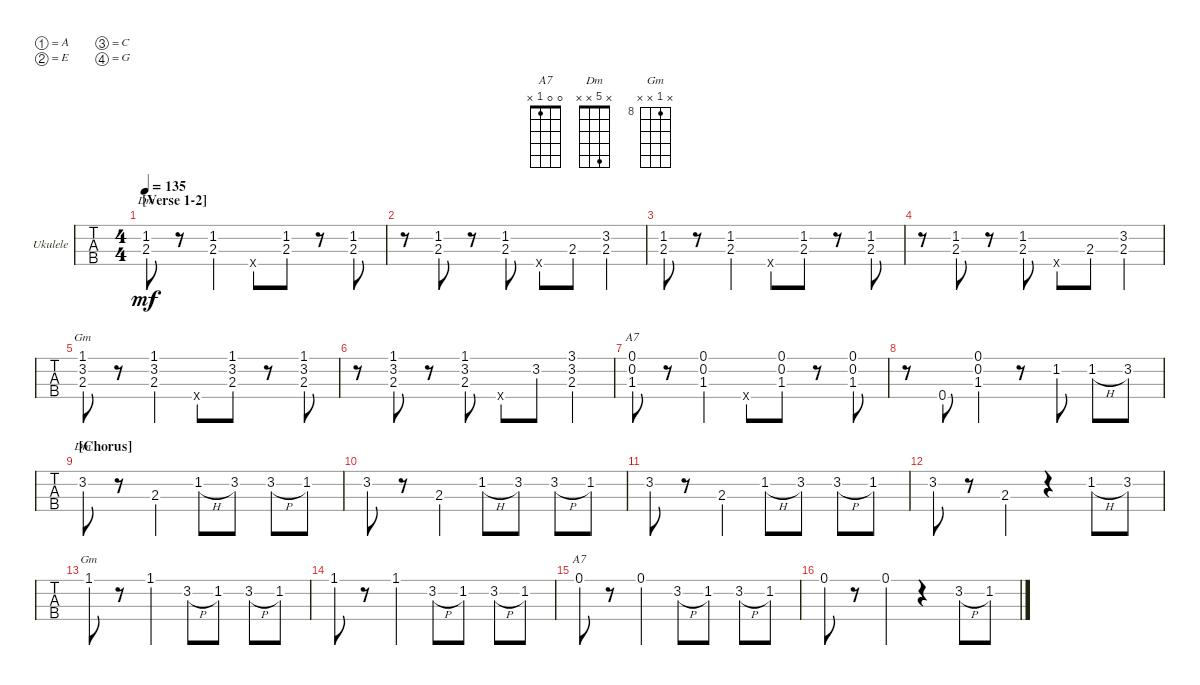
\bracketExtendMode groupsimilarinstruments
\firstSystemTrackNameOrientation horizontal
\otherSystemsTrackNameOrientation horizontal
\track ("music.kaminari.info" "Ukulele") {instrument shamisen}
\staff {tabs}
\tuning (A4 E4 C4 G4)
\chord ("A7" x 7 x x) {firstfret 7}
\chord ("Dm" x 1 2 x)
\chord ("Gm" 1 3 2 x)
\chord ("A7" 0 0 1 x)
\chord ("Dm" x 5 x x)
\chord ("Gm" x 8 x x) {firstfret 8}
\ts (4 4)
\section ("" "[Verse 1-2]")
\tempo 135
\clef g2
\ks dminor
(2.3 1.2).8{ch "Dm" dy mf} r.8 (2.3 1.2).4 0.4{x}.8 (2.3 1.2).8 r.8 (2.3 1.2).8 |
r.8 (2.3 1.2).8 r.8 (2.3 1.2).8 0.4{x}.8 2.3.8 (2.3 3.2).4 |
(2.3 1.2).8 r.8 (2.3 1.2).4 0.4{x}.8 (2.3 1.2).8 r.8 (2.3 1.2).8 |
r.8 (2.3 1.2).8 r.8 (2.3 1.2).8 0.4{x}.8 2.3.8 (2.3 3.2).4 |
\scale
0.293395 (2.3 3.2 1.1).8{ch "Gm"} r.8 (2.3 3.2 1.1).4 0.4{x}.8 (2.3 3.2 1.1).8 r.8 (2.3 3.2 1.1).8 |
\scale
0.230415 r.8 (2.3 3.2 1.1).8 r.8 (2.3 3.2 1.1).8 0.4{x}.8 3.2.8 (2.3 3.2 3.1).4 |
\scale
0.245776 (1.3 0.2 0.1).8{ch "A7"} r.8 (1.3 0.2 0.1).4 0.4{x}.8 (1.3 0.2 0.1).8 r.8 (1.3 0.2 0.1).8 |
\scale
0.230415 r.8 0.4.8 (1.3 0.2 0.1).4 r.8 1.2.8 1.2{h}.8 3.2.8 |
\section ("" "[Chorus]")
3.2.8{ch "Dm"} r.8 2.3.4 1.2{h}.8 3.2.8 3.2{h}.8 1.2.8 |
3.2.8 r.8 2.3.4 1.2{h}.8 3.2.8 3.2{h}.8 1.2.8 |
3.2.8 r.8 2.3.4 1.2{h}.8 3.2.8 3.2{h}.8 1.2.8 |
3.2.8 r.8 2.3.4 r.4 1.2{h}.8 3.2.8 |
1.1.8{ch "Gm"} r.8 1.1.4 3.2{h}.8 1.2.8 3.2{h}.8 1.2.8 |
1.1.8 r.8 1.1.4 3.2{h}.8 1.2.8 3.2{h}.8 1.2.8 |
0.1.8{ch "A7"} r.8 0.1.4 3.2{h}.8 1.2.8 3.2{h}.8 1.2.8 |
0.1.8 r.8 0.1.4 r.4 3.2{h}.8 1.2.8
